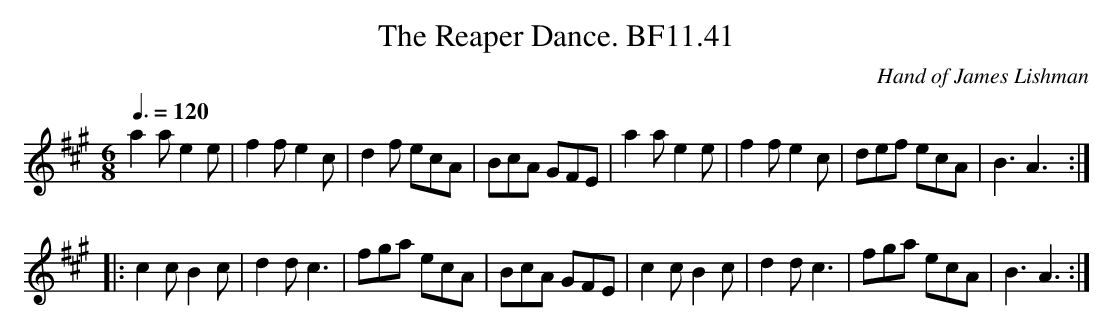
X:1
T:Reaper Dance. BF11.41, The
M:6/8
Q:3/8=120
C:Hand of James Lishman
K:A
a2ae2e|f2fe2c|d2f ecA|BcA GFE|\
a2ae2e|f2fe2c|def ecA|B3A3:|
|:c2cB2c|d2dc3|fga ecA|BcA GFE|\
c2cB2c|d2dc3|fga ecA|B3A3:|
